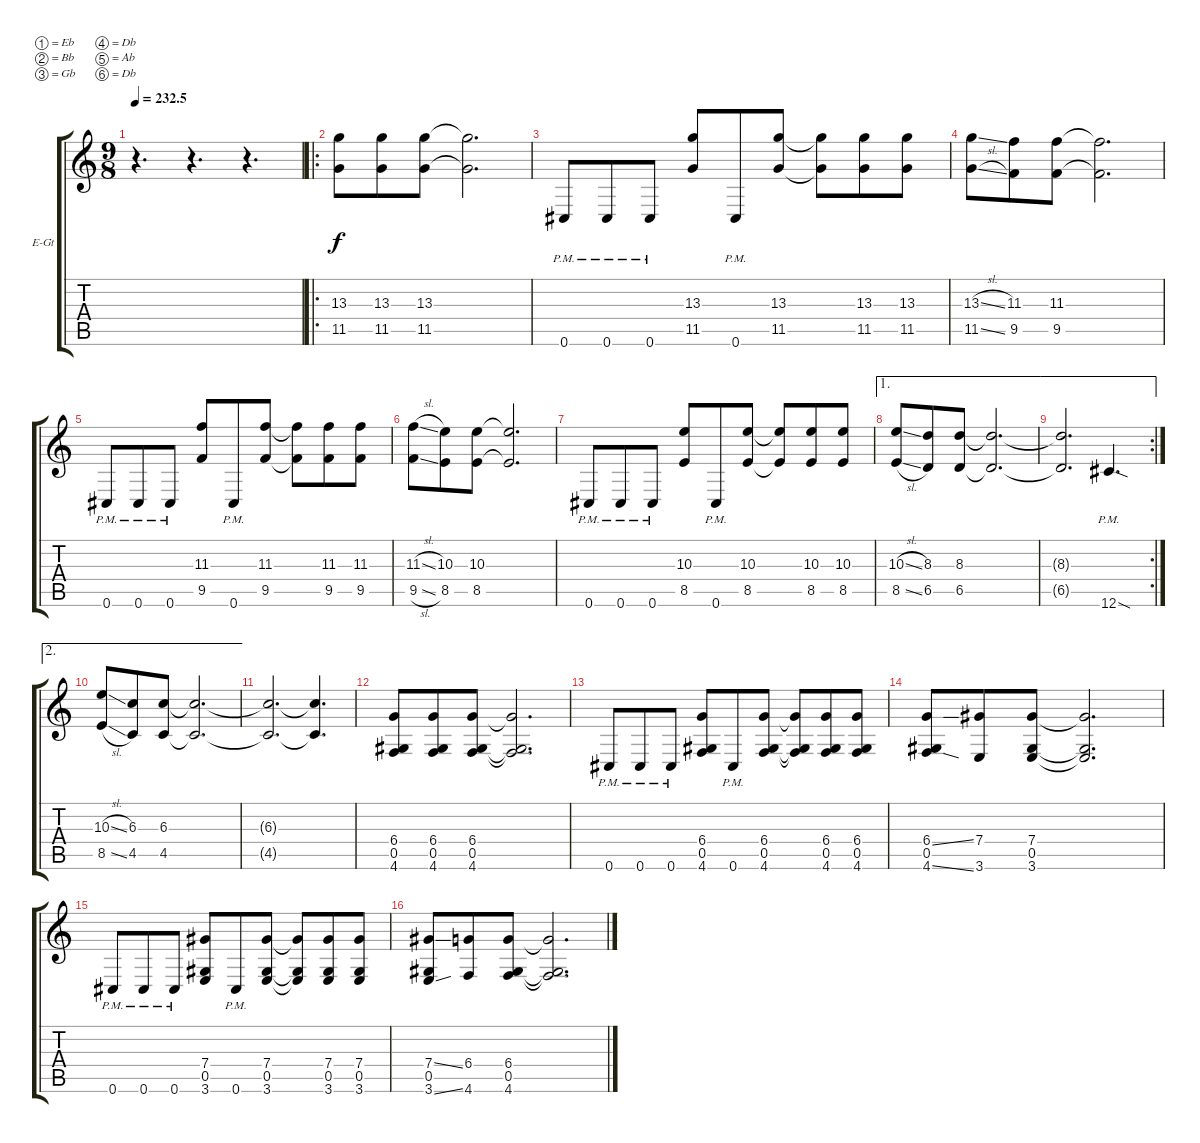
\defaultSystemsLayout 4
\bracketExtendMode groupsimilarinstruments
\firstSystemTrackNameOrientation horizontal
\otherSystemsTrackNameOrientation horizontal
\track ("Daniel Mongrain" "E-Gt") {instrument distortionguitar}
\staff {score tabs}
\tuning (Eb4 Bb3 Gb3 Db3 Ab2 Db2)
\ts (9 8)
\tempo
232.5
\accidentals auto
\clef g2
\ottava regular
\simile none
\ks c
r.4{d dy f instrument distortionguitar} r.4{d} r.4{d} |
\ro
(11.5 13.3).8 (11.5 13.3).8 (11.5 13.3).8 (11.5{t} 13.3{t}).2{d} |
0.6{pm}.8 0.6{pm}.8 0.6{pm}.8 (11.5 13.3).8 0.6{pm}.8 (11.5 13.3).8 (11.5{t} 13.3{t}).8 (11.5 13.3).8 (11.5 13.3).8 |
(13.3{sl} 11.5{sl}).8 (9.5 11.3).8 (9.5 11.3).8 (9.5{t} 11.3{t}).2{d} |
0.6{pm}.8 0.6{pm}.8 0.6{pm}.8 (9.5 11.3).8 0.6{pm}.8 (9.5 11.3).8 (9.5{t} 11.3{t}).8 (9.5 11.3).8 (9.5 11.3).8 |
(9.5{sl} 11.3{sl}).8 (8.5 10.3).8 (8.5 10.3).8 (8.5{t} 10.3{t}).2{d} |
0.6{pm}.8 0.6{pm}.8 0.6{pm}.8 (8.5 10.3).8 0.6{pm}.8 (8.5 10.3).8 (8.5{t} 10.3{t}).8 (8.5 10.3).8 (8.5 10.3).8 |
\ae 1
(10.3{sl} 8.5{sl}).8 (6.5 8.3).8 (8.3 6.5).8 (6.5{t} 8.3{t}).2{d} |
\ae 1
\rc 2
(6.5{t} 8.3{t}).2{d} 12.6{sod pm}.4{d} |
\ae 2
(10.3{sl} 8.5{sl}).8 (4.5 6.3).8 (4.5 6.3).8 (4.5{t} 6.3{t}).2{d} |
(6.3{t} 4.5{t}).2{d} (4.5{t} 6.3{t}).4{d} |
(4.6 6.4 0.5).8 (4.6 6.4 0.5).8 (4.6 6.4 0.5).8 (4.6{t} 6.4{t} 0.5{t}).2{d} |
0.6{pm}.8 0.6{pm}.8 0.6{pm}.8 (4.6 6.4 0.5).8 0.6{pm}.8 (4.6 6.4 0.5).8 (4.6{t} 6.4{t} 0.5{t}).8 (4.6 6.4 0.5).8 (4.6 6.4 0.5).8 |
(4.6{ss} 6.4{ss} 0.5).8 (7.4 3.6).8 (7.4 3.6 0.5).8 (7.4{t} 3.6{t} 0.5{t}).2{d} |
0.6{pm}.8 0.6{pm}.8 0.6{pm}.8 (7.4 3.6 0.5).8 0.6{pm}.8 (7.4 3.6 0.5).8 (7.4{t} 3.6{t} 0.5{t}).8 (7.4 3.6 0.5).8 (7.4 3.6 0.5).8 |
(3.6{ss} 7.4{ss} 0.5).8 (6.4 4.6).8 (6.4 4.6 0.5).8 (6.4{t} 4.6{t} 0.5{t}).2{d}
